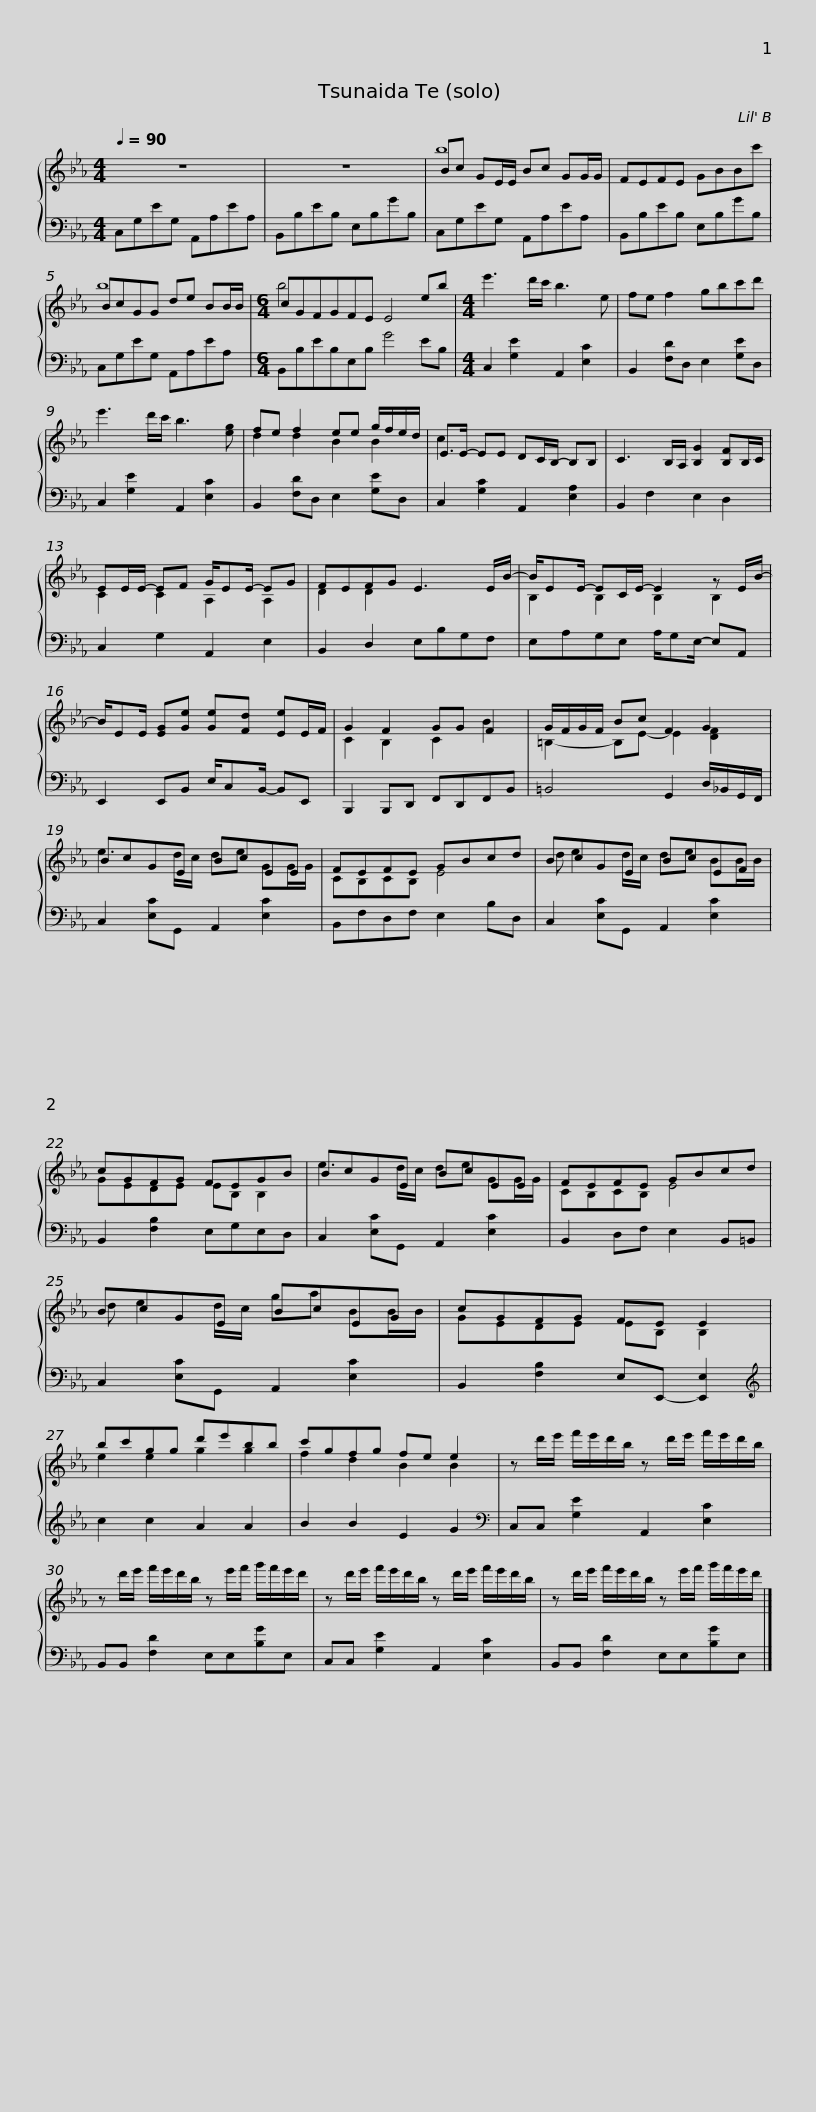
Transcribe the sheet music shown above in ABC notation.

X:1
%%score { ( 1 3 ) | 2 }
L:1/8
Q:1/4=90
M:4/4
I:linebreak $
K:Eb
V:1 treble
V:3 treble
V:2 bass
V:1
 z8 | z8 | Bc GE/E/ Bc GG/G/ |$ FEFE GBBc' | BcGG de BB/B/ | %5
[M:6/4] cGFGFE E4 eb |$[M:4/4] e'3 d'/c'/ b3 e | fe f2 gbc'd' | e'3 d'/c'/ b3 [eg] |$ fe f2 ee g/f/e/d/ | %10
 E>E- EE DC/B,/- B,B, | C3 B,/A,/ [B,G]2 [B,F]B,/C/ |$ EE/E/- EF G/EE/- EG | FEFG E3 E/B/- | B/EE/- EC/E/- E2 z E/B/- |$ %15
 B/EE/ [EG][Ge] [Ge][Fd] [Ee]E/F/ | G2 F2 GG F2 | G/F/G/F/ Bc F2 G2 |$ BcGE BcEE | FEFE GBcd | %20
 BcGE BcEF |$ cGFG FEGB | BcGE BcEE | FEFE GBcd |$ BcGE BcEG | %25
 cGFG FE E2 | bc'gg d'e'bb |$ c'gfg fe e2 | z d'/e'/ f'/e'/d'/b/ z d'/e'/ f'/e'/d'/b/ | z d'/e'/ f'/e'/d'/b/ z e'/f'/ g'/f'/e'/d'/ |$ %30
 z d'/e'/ f'/e'/d'/b/ z d'/e'/ f'/e'/d'/b/ | z d'/e'/ f'/e'/d'/b/ z e'/f'/ g'/f'/e'/d'/ |] %32
V:2
 C,G,EG, A,,A,EA, | B,,B,EB, E,B,GB, | C,G,EG, A,,A,EA, |$ B,,B,EB, E,B,GB, | C,G,EG, A,,A,EA, | %5
[M:6/4] B,,B,EB,E,B, G4 EB, |$[M:4/4] C,2 [G,E]2 A,,2 [E,C]2 | B,,2 [F,D]D, E,2 [G,E]D, | C,2 [G,E]2 A,,2 [E,C]2 |$ B,,2 [F,D]D, E,2 [G,E]D, | %10
 C,2 [G,C]2 A,,2 [E,A,]2 | B,,2 F,2 E,2 D,2 |$ C,2 G,2 A,,2 E,2 | B,,2 D,2 E,B,G,F, | E,A,G,E, A,/G,E,/- E,A,, |$ %15
 E,,2 E,,B,, E,/C,B,,/- B,,E,, | B,,,2 B,,,D,, F,,D,,F,,B,, | =B,,4 G,,2 D,/_B,,/G,,/F,,/ |$ C,2 [E,C]G,, A,,2 [E,C]2 | B,,F,D,F, E,2 B,D, | %20
 C,2 [E,C]G,, A,,2 [E,C]2 |$ B,,2 [F,B,]2 E,G,E,D, | C,2 [E,C]G,, A,,2 [E,C]2 | B,,2 D,F, E,2 B,,=B,, |$ C,2 [E,C]G,, A,,2 [E,C]2 | %25
 B,,2 [F,B,]2 E,E,,- [E,,E,]2 |[K:treble] c2 c2 A2 A2 |$ B2 B2 E2 G2 |[K:bass] C,C, [G,E]2 A,,2 [E,C]2 | B,,B,, [F,D]2 E,E,[B,G]E, |$ %30
 C,C, [G,E]2 A,,2 [E,C]2 | B,,B,, [F,D]2 E,E,[B,G]E, |] %32
V:3
 x8 | x8 | b8 |$ x8 | b8 | %5
[M:6/4] b4 x8 |$[M:4/4] x8 | x8 | x8 |$ d2 d2 B2 B2 | %10
 c2 x6 | x8 |$ C2 C2 A,2 A,2 | D2 D2 x4 | B,2 B,2 B,2 B,2 |$ %15
 x8 | C2 B,2 C2 B2 | =B,2- B,E- E2 [DF]2 |$ e3 d/c/ de GG/G/ | CB,CB, E4 | %20
 d e2 d/c/ de BB/B/ |$ GEDE EB, B,2 | e3 d/c/ de GG/G/ | CB,CB, E4 |$ d e2 d/c/ ga BB/B/ | %25
 GEDE EB, B,2 | e2 e2 g2 g2 |$ f2 d2 B2 B2 | x8 | x8 |$ %30
 x8 | x8 |] %32
